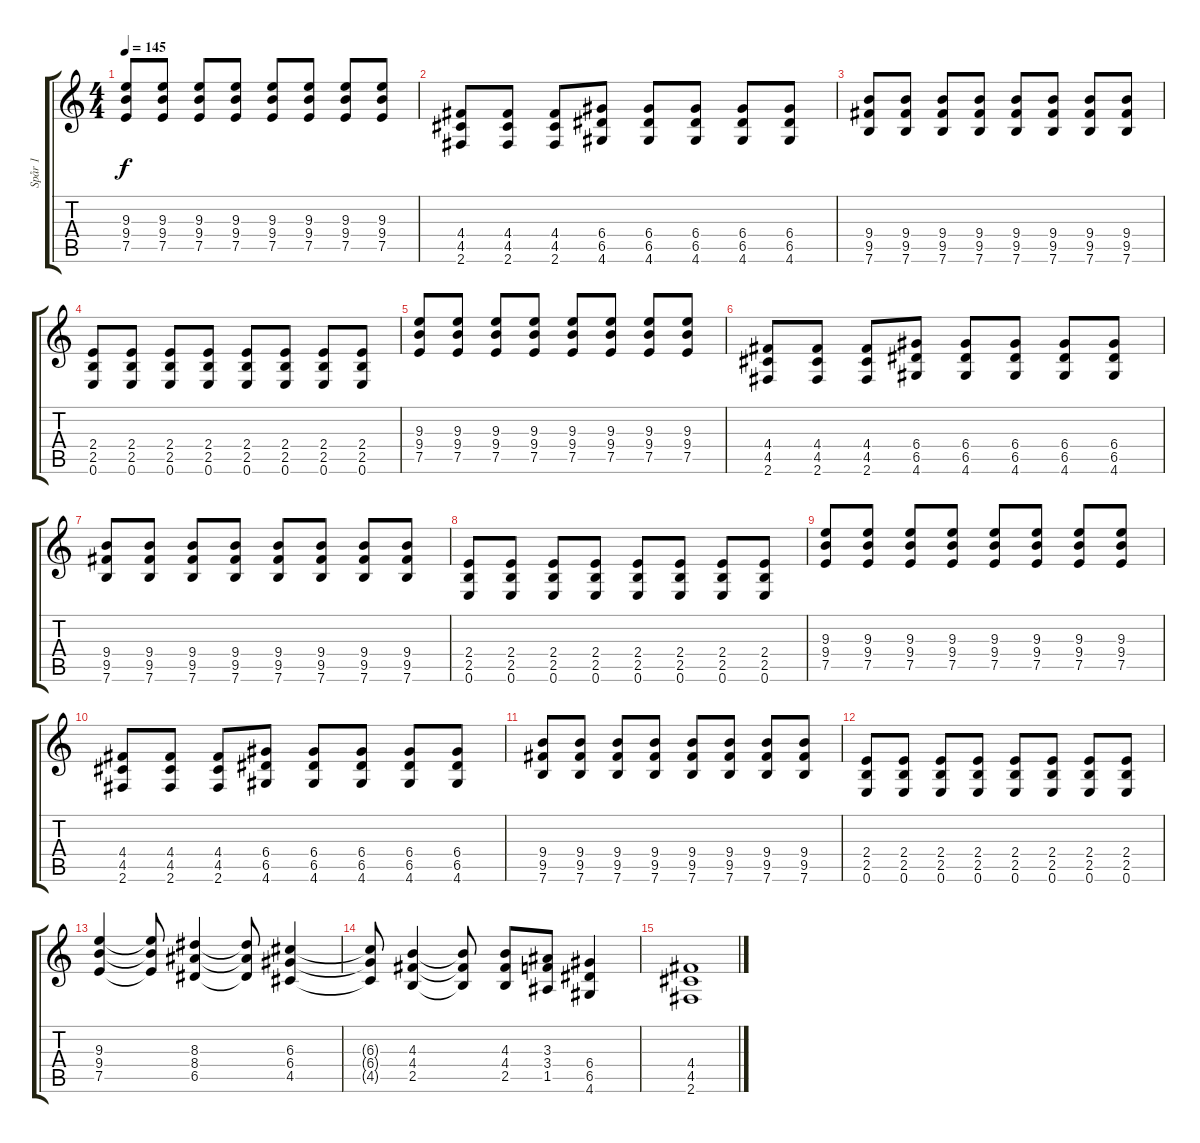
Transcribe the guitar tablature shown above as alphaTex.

\track ("Spår 1" "Spår 1") {instrument distortionguitar}
\staff {score tabs}
\tuning (E4 B3 G3 D3 A2 E2) {hide}
\ts (4 4)
\tempo 145
\clef g2
\ks c
(9.3 9.4 7.5).8{dy f} (9.3 9.4 7.5).8 (9.3 9.4 7.5).8 (9.3 9.4 7.5).8 (9.3 9.4 7.5).8 (9.3 9.4 7.5).8 (9.3 9.4 7.5).8 (9.3 9.4 7.5).8 |
(4.4 4.5 2.6).8 (4.4 4.5 2.6).8 (4.4 4.5 2.6).8 (6.4 6.5 4.6).8 (6.4 6.5 4.6).8 (6.4 6.5 4.6).8 (6.4 6.5 4.6).8 (6.4 6.5 4.6).8 |
(9.4 9.5 7.6).8 (9.4 9.5 7.6).8 (9.4 9.5 7.6).8 (9.4 9.5 7.6).8 (9.4 9.5 7.6).8 (9.4 9.5 7.6).8 (9.4 9.5 7.6).8 (9.4 9.5 7.6).8 |
(2.4 2.5 0.6).8 (2.4 2.5 0.6).8 (2.4 2.5 0.6).8 (2.4 2.5 0.6).8 (2.4 2.5 0.6).8 (2.4 2.5 0.6).8 (2.4 2.5 0.6).8 (2.4 2.5 0.6).8 |
(9.3 9.4 7.5).8 (9.3 9.4 7.5).8 (9.3 9.4 7.5).8 (9.3 9.4 7.5).8 (9.3 9.4 7.5).8 (9.3 9.4 7.5).8 (9.3 9.4 7.5).8 (9.3 9.4 7.5).8 |
(4.4 4.5 2.6).8 (4.4 4.5 2.6).8 (4.4 4.5 2.6).8 (6.4 6.5 4.6).8 (6.4 6.5 4.6).8 (6.4 6.5 4.6).8 (6.4 6.5 4.6).8 (6.4 6.5 4.6).8 |
(9.4 9.5 7.6).8 (9.4 9.5 7.6).8 (9.4 9.5 7.6).8 (9.4 9.5 7.6).8 (9.4 9.5 7.6).8 (9.4 9.5 7.6).8 (9.4 9.5 7.6).8 (9.4 9.5 7.6).8 |
(2.4 2.5 0.6).8 (2.4 2.5 0.6).8 (2.4 2.5 0.6).8 (2.4 2.5 0.6).8 (2.4 2.5 0.6).8 (2.4 2.5 0.6).8 (2.4 2.5 0.6).8 (2.4 2.5 0.6).8 |
(9.3 9.4 7.5).8 (9.3 9.4 7.5).8 (9.3 9.4 7.5).8 (9.3 9.4 7.5).8 (9.3 9.4 7.5).8 (9.3 9.4 7.5).8 (9.3 9.4 7.5).8 (9.3 9.4 7.5).8 |
(4.4 4.5 2.6).8 (4.4 4.5 2.6).8 (4.4 4.5 2.6).8 (6.4 6.5 4.6).8 (6.4 6.5 4.6).8 (6.4 6.5 4.6).8 (6.4 6.5 4.6).8 (6.4 6.5 4.6).8 |
(9.4 9.5 7.6).8 (9.4 9.5 7.6).8 (9.4 9.5 7.6).8 (9.4 9.5 7.6).8 (9.4 9.5 7.6).8 (9.4 9.5 7.6).8 (9.4 9.5 7.6).8 (9.4 9.5 7.6).8 |
(2.4 2.5 0.6).8 (2.4 2.5 0.6).8 (2.4 2.5 0.6).8 (2.4 2.5 0.6).8 (2.4 2.5 0.6).8 (2.4 2.5 0.6).8 (2.4 2.5 0.6).8 (2.4 2.5 0.6).8 |
(9.3 9.4 7.5).4 (9.3{t} 9.4{t} 7.5{t}).8 (8.3 8.4 6.5).4 (8.3{t} 8.4{t} 6.5{t}).8 (6.3 6.4 4.5).4 |
(6.3{t} 6.4{t} 4.5{t}).8 (4.3 4.4 2.5).4 (4.3{t} 4.4{t} 2.5{t}).8 (4.3 4.4 2.5).8 (3.3 3.4 1.5).8 (6.4 6.5 4.6).4 |
(4.4 4.5 2.6).1
